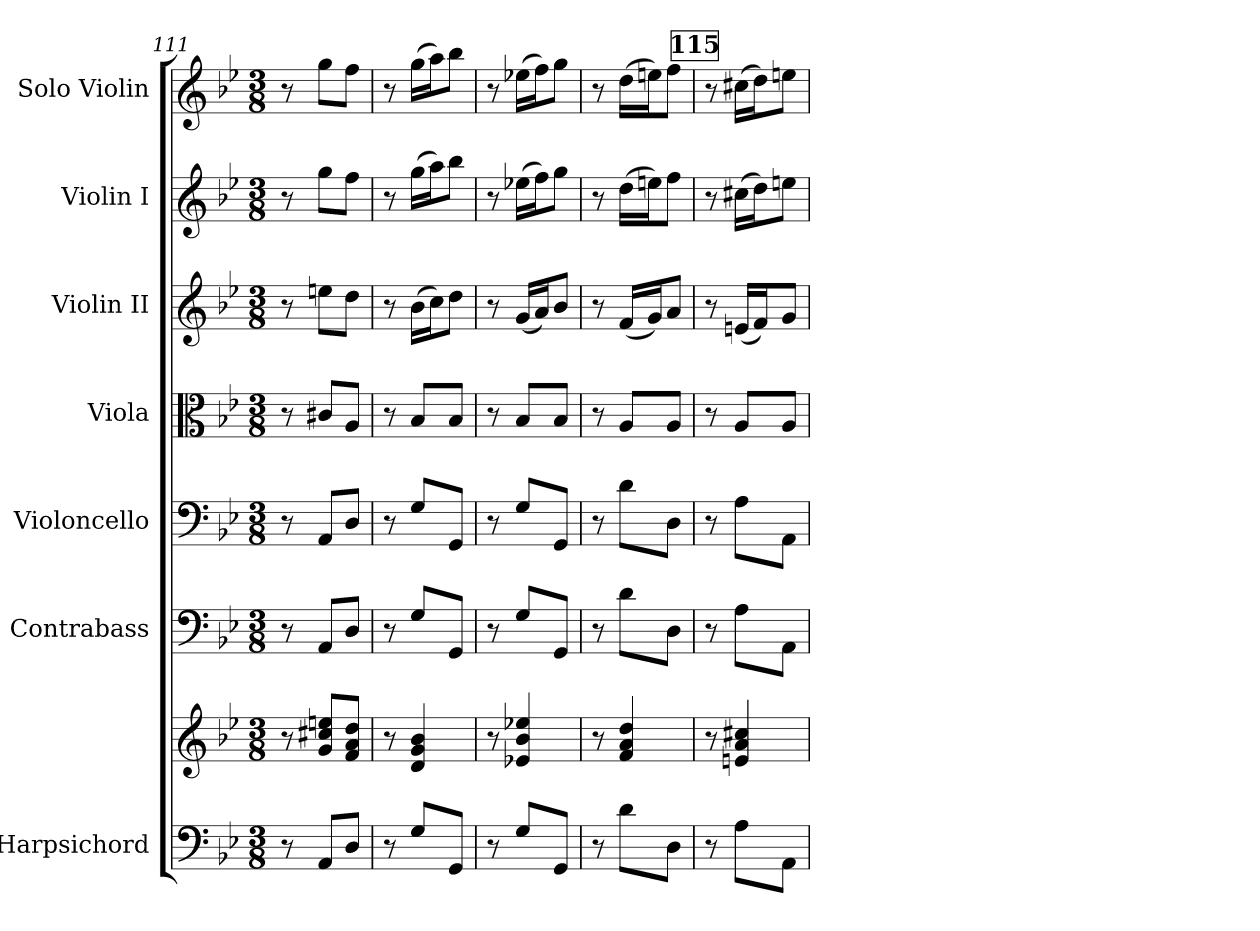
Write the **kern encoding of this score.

**kern	**kern	**kern	**kern	**kern	**kern	**kern	**kern
*part7	*part7	*part6	*part5	*part4	*part3	*part2	*part1
*staff8	*staff7	*staff6	*staff5	*staff4	*staff3	*staff2	*staff1
*I"Harpsichord	*	*I"Contrabass	*I"Violoncello	*I"Viola	*I"Violin II	*I"Violin I	*I"Solo Violin
*I'Hch.	*	*I'Cb.	*I'Vc.	*I'Vla.	*I'Vln. II	*I'Vln. I	*I'Vln.
!!LO:PB:g=z
*clefF4	*clefG2	*clefF4	*clefF4	*clefC3	*clefG2	*clefG2	*clefG2
*	*	*ITrd7c12	*	*	*	*	*
*k[b-e-]	*k[b-e-]	*k[b-e-]	*k[b-e-]	*k[b-e-]	*k[b-e-]	*k[b-e-]	*k[b-e-]
*M3/8	*M3/8	*M3/8	*M3/8	*M3/8	*M3/8	*M3/8	*M3/8
=111	=111	=111	=111	=111	=111	=111	=111
8r	8r	8r	8r	8r	8r	8r	8r
8AA/L	8g/ 8cc#X/ 8een/L	8AAA/L	8AA/L	8c#X/L	8een\L	8gg\L	8gg\L
8D/J	8f/ 8a/ 8dd/J	8DD/J	8D/J	8A/J	8dd\J	8ff\J	8ff\J
=112	=112	=112	=112	=112	=112	=112	=112
8r	8r	8r	8r	8r	8r	8r	8r
8G/L	4d/ 4g/ 4b-/	8GG/L	8G/L	8B-/L	(>16b-\LL	(>16gg\LL	(>16gg\LL
.	.	.	.	.	16cc\J)	16aa\J)	16aa\J)
8GG/J	.	8GGG/J	8GG/J	8B-/J	8dd\J	8bb-\J	8bb-\J
=113	=113	=113	=113	=113	=113	=113	=113
8r	8r	8r	8r	8r	8r	8r	8r
8G/L	4e-X/ 4b-/ 4ee-X/	8GG/L	8G/L	8B-/L	(<16g/LL	(>16ee-X\LL	(>16ee-X\LL
.	.	.	.	.	16a/J)	16ff\J)	16ff\J)
8GG/J	.	8GGG/J	8GG/J	8B-/J	8b-/J	8gg\J	8gg\J
=114	=114	=114	=114	=114	=114	=114	=114
8r	8r	8r	8r	8r	8r	8r	8r
8d\L	4f/ 4a/ 4dd/	8D\L	8d\L	8A/L	(<16f/LL	(>16dd\LL	(>16dd\LL
.	.	.	.	.	16g/J)	16een\J)	16een\J)
8D\J	.	8DD\J	8D\J	8A/J	8a/J	8ff\J	8ff\J
!!LO:REH:place=s1:a:B:fs=14:t=115
=115	=115	=115	=115	=115	=115	=115	=115
8r	8r	8r	8r	8r	8r	8r	8r
8A\L	4en/ 4a/ 4cc#X/	8AA\L	8A\L	8A/L	(<16en/LL	(>16cc#X\LL	(>16cc#X\LL
.	.	.	.	.	16f/J)	16dd\J)	16dd\J)
8AA\J	.	8AAA\J	8AA\J	8A/J	8g/J	8een\J	8een\J
=	=	=	=	=	=	=	=
*-	*-	*-	*-	*-	*-	*-	*-
